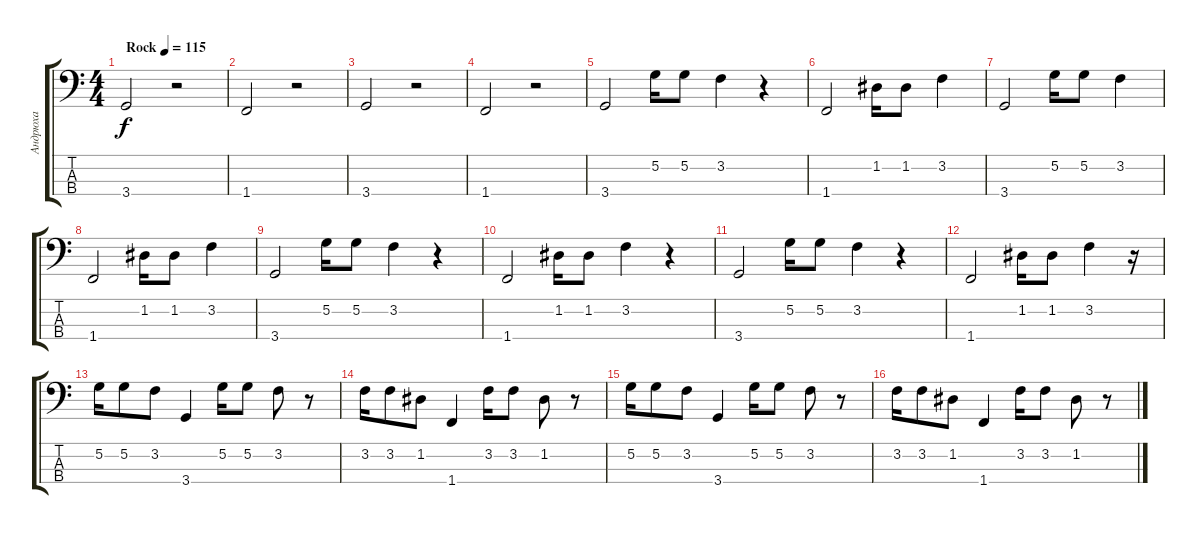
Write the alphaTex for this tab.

\track ("Андрюха" "Андрюха") {instrument electricbasspick}
\staff {score tabs}
\tuning (G2 D2 A1 E1) {hide}
\ts (4 4)
\tempo (115 "Rock")
\clef f4
\ks c
3.4.2{dy f instrument electricbasspick} r.2 |
1.4.2 r.2 |
3.4.2 r.2 |
1.4.2 r.2 |
3.4.2 5.2.16 5.2.8 3.2.4 r.4 |
1.4.2 1.2.16 1.2.8 3.2.4 |
3.4.2 5.2.16 5.2.8 3.2.4 |
1.4.2 1.2.16 1.2.8 3.2.4 |
3.4.2 5.2.16 5.2.8 3.2.4 r.4 |
1.4.2 1.2.16 1.2.8 3.2.4 r.4 |
3.4.2 5.2.16 5.2.8 3.2.4 r.4 |
1.4.2 1.2.16 1.2.8 3.2.4 r.16 |
5.2.16 5.2.8 3.2.8 3.4.4 5.2.16 5.2.8 3.2.8 r.8 |
3.2.16 3.2.8 1.2.8 1.4.4 3.2.16 3.2.8 1.2.8 r.8 |
5.2.16 5.2.8 3.2.8 3.4.4 5.2.16 5.2.8 3.2.8 r.8 |
3.2.16 3.2.8 1.2.8 1.4.4 3.2.16 3.2.8 1.2.8 r.8
